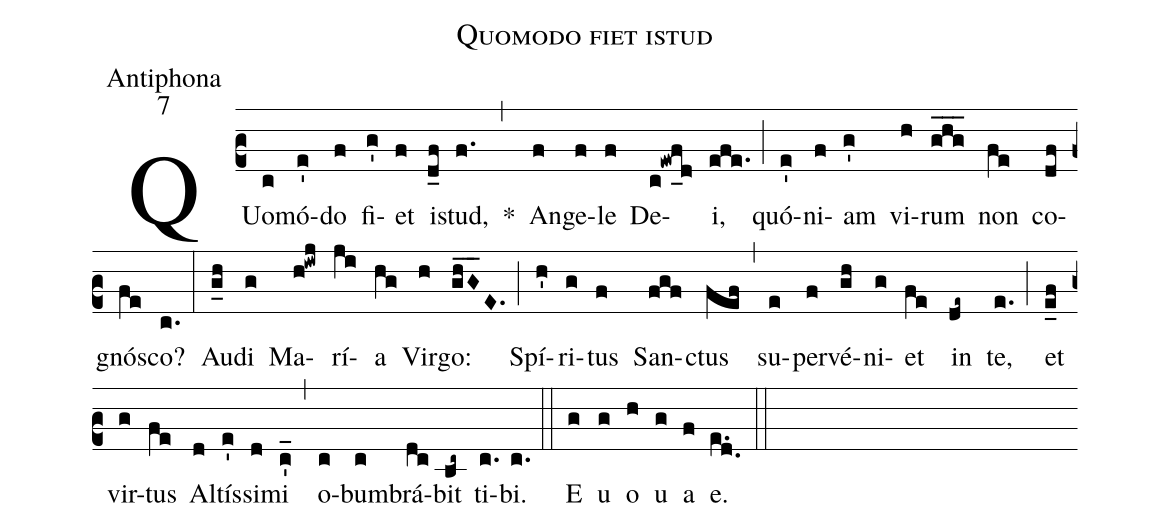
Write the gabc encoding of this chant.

name:Quomodo fiet istud;
office-part:Antiphona;
mode:7;
%%
(c2) QUo(c)mó(e')do(f) fi(g')et(f) i(d_f)stud,(f.) *(,) An(f)ge(f)le(f) De(c!ewf_0d)i,(efe.) (;) quó(e')ni(f)am(g') vi(h)rum(ghg___) non(fe) co(df)gnó(fe)sco?(c.) (:) Au(g_h)di(g) Ma(h!iwj)rí(ji)a(hg) Vir(h)go:(gh_G_E.) (;) Spí(h')ri(g)tus(f) San(fgf)ctus(fef) (,) su(e)per(f)vé(gh)ni(g)et(fe) in(de~) te,(e.) (;) et(e_f) vir(g)tus(fe) Al(d)tís(e')si(d)mi(c'_) (,) o(c)bum(c)brá(dc)bit(bc~) ti(c.)bi.(c.) (::) <eu>E(g) u(g) o(h) u(g) a(f) e.</eu>(e.d.) (::)
